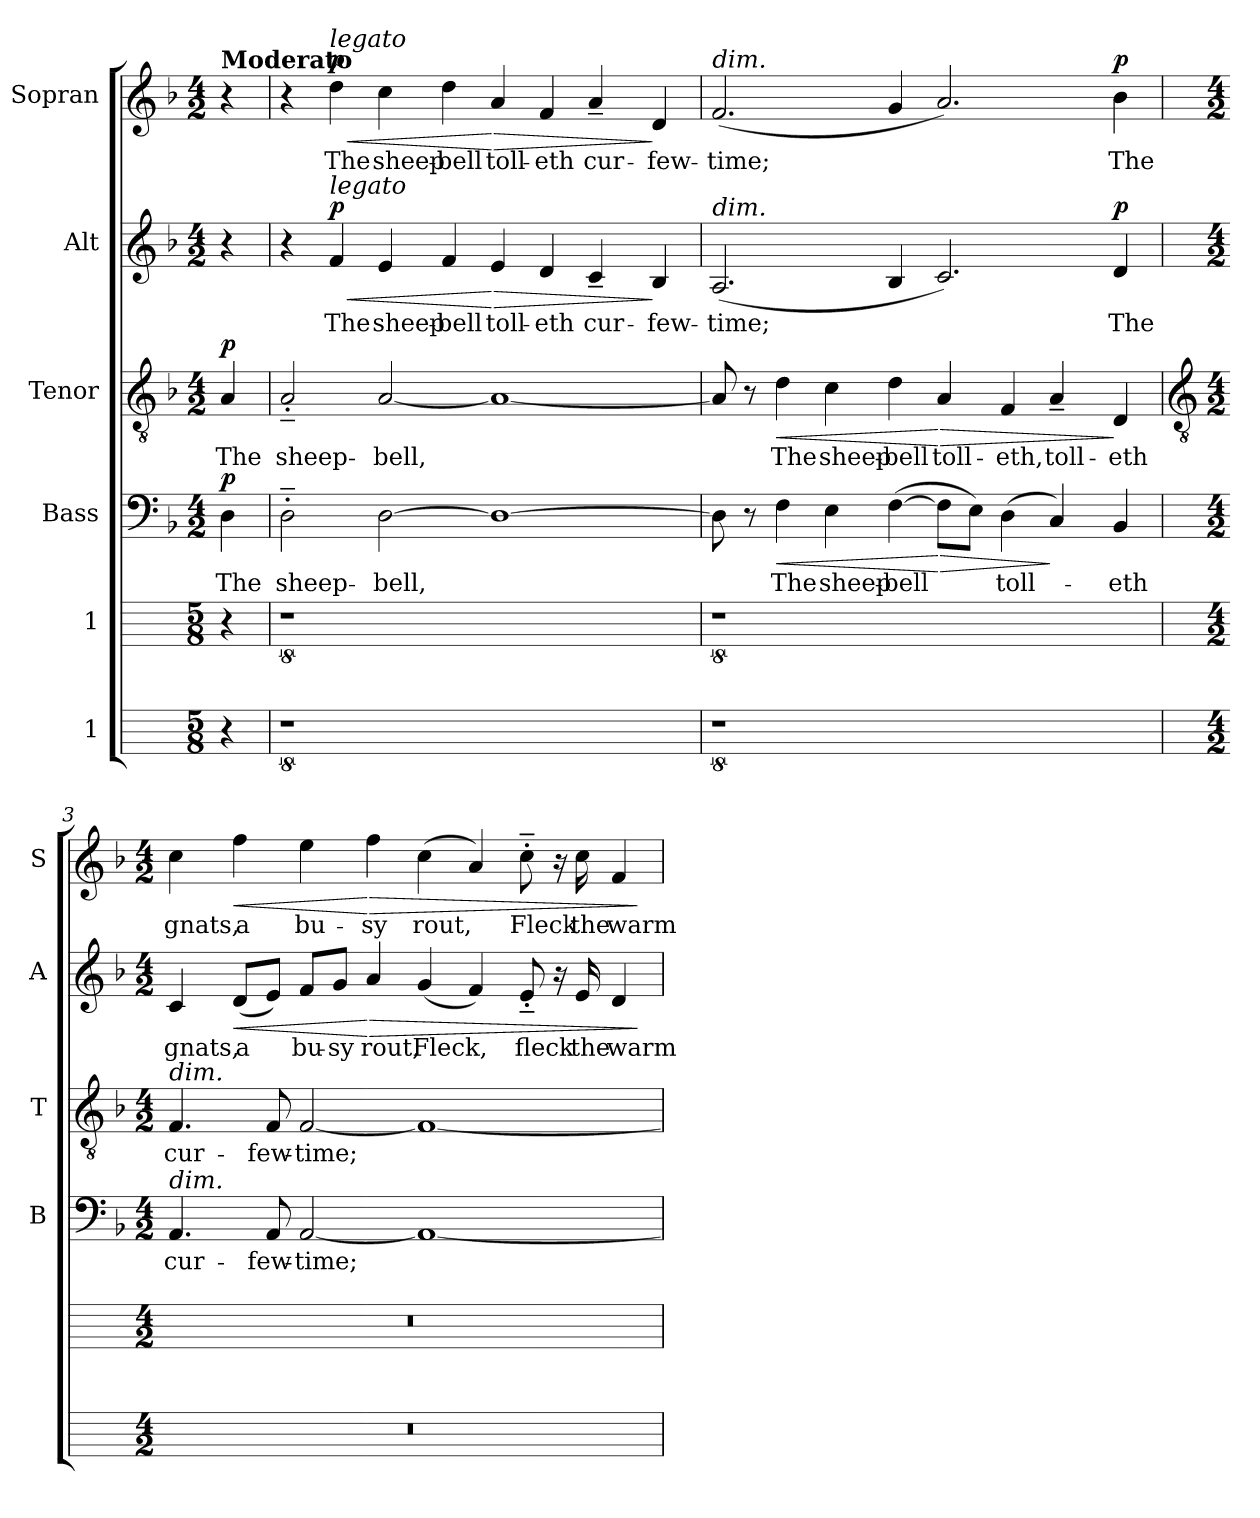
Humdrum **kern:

**kern	**kern	**kern	**text	**dynam	**kern	**text	**dynam	**kern	**text	**dynam	**kern	**text	**dynam
*part6	*part5	*part4	*part4	*part4	*part3	*part3	*part3	*part2	*part2	*part2	*part1	*part1	*part1
*staff6	*staff5	*staff4	*staff4	*staff4	*staff3	*staff3	*staff3	*staff2	*staff2	*staff2	*staff1	*staff1	*staff1
*I"1	*I"1	*I"Bass	*	*	*I"Tenor	*	*	*I"Alt	*	*	*I"Sopran	*	*
*	*	*I'B	*	*	*I'T	*	*	*I'A	*	*	*I'S	*	*
*	*	*clefF4	*	*	*clefGv2	*	*	*clefG2	*	*	*clefG2	*	*
*	*	*k[b-]	*	*	*k[b-]	*	*	*k[b-]	*	*	*k[b-]	*	*
*	*	*F:	*	*	*F:	*	*	*F:	*	*	*F:	*	*
*M5/8	*M5/8	*M4/2	*	*	*M4/2	*	*	*M4/2	*	*	*M4/2	*	*
=	=	=	=	=	=	=	=	=	=	=	=	=	=
!	!	!	!	!	!	!	!	!	!	!	!LO:TX:a:B:t=Moderato	!	!
!	!	!	!LO:LY:b	!LO:DY:a	!	!LO:LY:b	!LO:DY:a	!	!	!	!	!	!
4r	4r	4D	The	p	4A	The	p	4r	.	.	4r	.	.
=1	=1	=1	=1	=1	=1	=1	=1	=1	=1	=1	=1	=1	=1
!	!	!	!LO:LY:b	!	!	!LO:LY:b	!	!	!	!	!	!	!
8%5r	8%5r	2D'~	sheep-	.	2A'~	sheep-	.	4r	.	.	4r	.	.
!	!	!	!	!	!	!	!	!	!	!	!LO:TX:a:i:t=legato	!	!
!	!	!	!	!	!	!	!	!LO:TX:a:i:t=legato	!	!	!	!	!
!	!	!	!	!	!	!	!	!	!LO:LY:b	!LO:HP:b	!	!LO:LY:b	!LO:HP:b
!	!	!	!	!	!	!	!	!	!	!LO:DY:n=1:a	!	!	!LO:DY:n=1:a
.	.	.	.	.	.	.	.	4f	The	< p	4dd	The	< p
!	!	!	!LO:LY:b	!	!	!LO:LY:b	!	!	!LO:LY:b	!	!	!LO:LY:b	!
.	.	[2D	-bell,	.	[2A	-bell,	.	4e	sheep-	.	4cc	sheep-	.
1ryy	1ryy	.	.	.	.	.	.	.	.	.	.	.	.
!	!	!	!	!	!	!	!	!	!LO:LY:b	!	!	!LO:LY:b	!
.	.	.	.	.	.	.	.	4f	-bell	.	4dd	-bell	.
!	!	!	!	!	!	!	!	!	!LO:LY:b	!LO:HP:n=1:b	!	!LO:LY:b	!LO:HP:n=1:b
.	.	1D_	.	.	1A_	.	.	4e	toll-	[ >	4a	toll-	[ >
!	!	!	!	!	!	!	!	!	!LO:LY:b	!	!	!LO:LY:b	!
.	.	.	.	.	.	.	.	4d	-eth	.	4f	-eth	.
!	!	!	!	!	!	!	!	!	!LO:LY:b	!	!	!LO:LY:b	!
.	.	.	.	.	.	.	.	4c~	cur-	.	4a~	cur-	.
4.ryy	4.ryy	.	.	.	.	.	.	.	.	.	.	.	.
!	!	!	!	!	!	!	!	!	!LO:LY:b	!	!	!LO:LY:b	!
.	.	.	.	.	.	.	.	4B-	-few-	]	4d	-few-	]
=2	=2	=2	=2	=2	=2	=2	=2	=2	=2	=2	=2	=2	=2
!	!	!	!	!	!	!	!	!	!	!	!LO:TX:a:i:t=dim.	!	!
!	!	!	!	!	!	!	!	!LO:TX:a:i:t=dim.	!	!	!	!	!
!	!	!	!	!	!	!	!	!	!LO:LY:b	!	!	!LO:LY:b	!
8%5r	8%5r	8D]	.	.	8A]	.	.	(<2.A	-time;	.	(<2.f	-time;	.
.	.	8r	.	.	8r	.	.	.	.	.	.	.	.
!	!	!	!LO:LY:b	!LO:HP:b	!	!LO:LY:b	!LO:HP:b	!	!	!	!	!	!
.	.	4F	The	<	4d	The	<	.	.	.	.	.	.
!	!	!	!LO:LY:b	!	!	!LO:LY:b	!	!	!	!	!	!	!
.	.	4E	sheep-	.	4c	sheep-	.	.	.	.	.	.	.
1ryy	1ryy	.	.	.	.	.	.	.	.	.	.	.	.
!	!	!	!LO:LY:b	!	!	!LO:LY:b	!	!	!	!	!	!	!
.	.	(>[4F	-bell	.	4d	-bell	.	4B-	.	.	4g	.	.
!	!	!	!	!LO:HP:n=1:b	!	!LO:LY:b	!LO:HP:n=1:b	!	!	!	!	!	!
.	.	8FL]	.	[ >	4A	toll-	[ >	2.c)	.	.	2.a)	.	.
.	.	8EJ)	.	.	.	.	.	.	.	.	.	.	.
!	!	!	!LO:LY:b	!	!	!LO:LY:b	!	!	!	!	!	!	!
.	.	(>4D	toll-	.	4F	-eth,	.	.	.	.	.	.	.
!	!	!	!	!	!	!LO:LY:b	!	!	!	!	!	!	!
.	.	4C)	.	]	4A~	toll-	.	.	.	.	.	.	.
4.ryy	4.ryy	.	.	.	.	.	.	.	.	.	.	.	.
!	!	!	!LO:LY:b	!	!	!LO:LY:b	!	!	!LO:LY:b	!LO:DY:a	!	!LO:LY:b	!LO:DY:a
.	.	4BB-	-eth	.	4D	-eth	]	4d	The	p	4b-	The	p
!!LO:LB:g=z
=3	=3	=3	=3	=3	=3	=3	=3	=3	=3	=3	=3	=3	=3
*	*	*	*	*	*clefGv2	*	*	*	*	*	*	*	*
*M4/2	*M4/2	*M4/2	*	*	*M4/2	*	*	*M4/2	*	*	*M4/2	*	*
!	!	!	!	!	!LO:TX:a:i:t=dim.	!	!	!	!	!	!	!	!
!	!	!LO:TX:a:i:t=dim.	!	!	!	!	!	!	!	!	!	!	!
!	!	!	!LO:LY:b	!	!	!LO:LY:b	!	!	!LO:LY:b	!	!	!LO:LY:b	!
0r	0r	4.AA	cur-	.	4.F	cur-	.	4c	gnats,	.	4cc	gnats,	.
!	!	!	!	!	!	!	!	!	!LO:LY:b	!LO:HP:b	!	!LO:LY:b	!LO:HP:b
.	.	.	.	.	.	.	.	(<8dL	a	<	4ff	a	<
!	!	!	!LO:LY:b	!	!	!LO:LY:b	!	!	!	!	!	!	!
.	.	8AA	-few-	.	8F	-few-	.	8eJ)	.	.	.	.	.
!	!	!	!LO:LY:b	!	!	!LO:LY:b	!	!	!LO:LY:b	!	!	!LO:LY:b	!
.	.	[2AA	-time;	.	[2F	-time;	.	8fL	bu-	.	4ee	bu-	.
!	!	!	!	!	!	!	!	!	!LO:LY:b	!	!	!	!
.	.	.	.	.	.	.	.	8gJ	-sy	.	.	.	.
!	!	!	!	!	!	!	!	!	!LO:LY:b	!LO:HP:n=1:b	!	!LO:LY:b	!LO:HP:n=1:b
.	.	.	.	.	.	.	.	4a	rout,	[ >	4ff	-sy	[ >
!	!	!	!	!	!	!	!	!	!LO:LY:b	!	!	!LO:LY:b	!
.	.	1AA_	.	.	1F_	.	.	(<4g	Fleck,	.	(>4cc	rout,	.
.	.	.	.	.	.	.	.	4f)	.	.	4a)	.	.
!	!	!	!	!	!	!	!	!	!LO:LY:b	!	!	!LO:LY:b	!
.	.	.	.	.	.	.	.	8e'~	fleck	.	8cc'~	Fleck	.
.	.	.	.	.	.	.	.	16r	.	.	16r	.	.
!	!	!	!	!	!	!	!	!	!LO:LY:b	!	!	!LO:LY:b	!
.	.	.	.	.	.	.	.	16e	the	.	16cc	the	.
!	!	!	!	!	!	!	!	!	!LO:LY:b	!	!	!LO:LY:b	!
.	.	.	.	.	.	.	.	4d	warm	.	4f	warm	.
.	.	.	.	.	.	.	.	.	.	]	.	.	]
=	=	=	=	=	=	=	=	=	=	=	=	=	=
*-	*-	*-	*-	*-	*-	*-	*-	*-	*-	*-	*-	*-	*-
